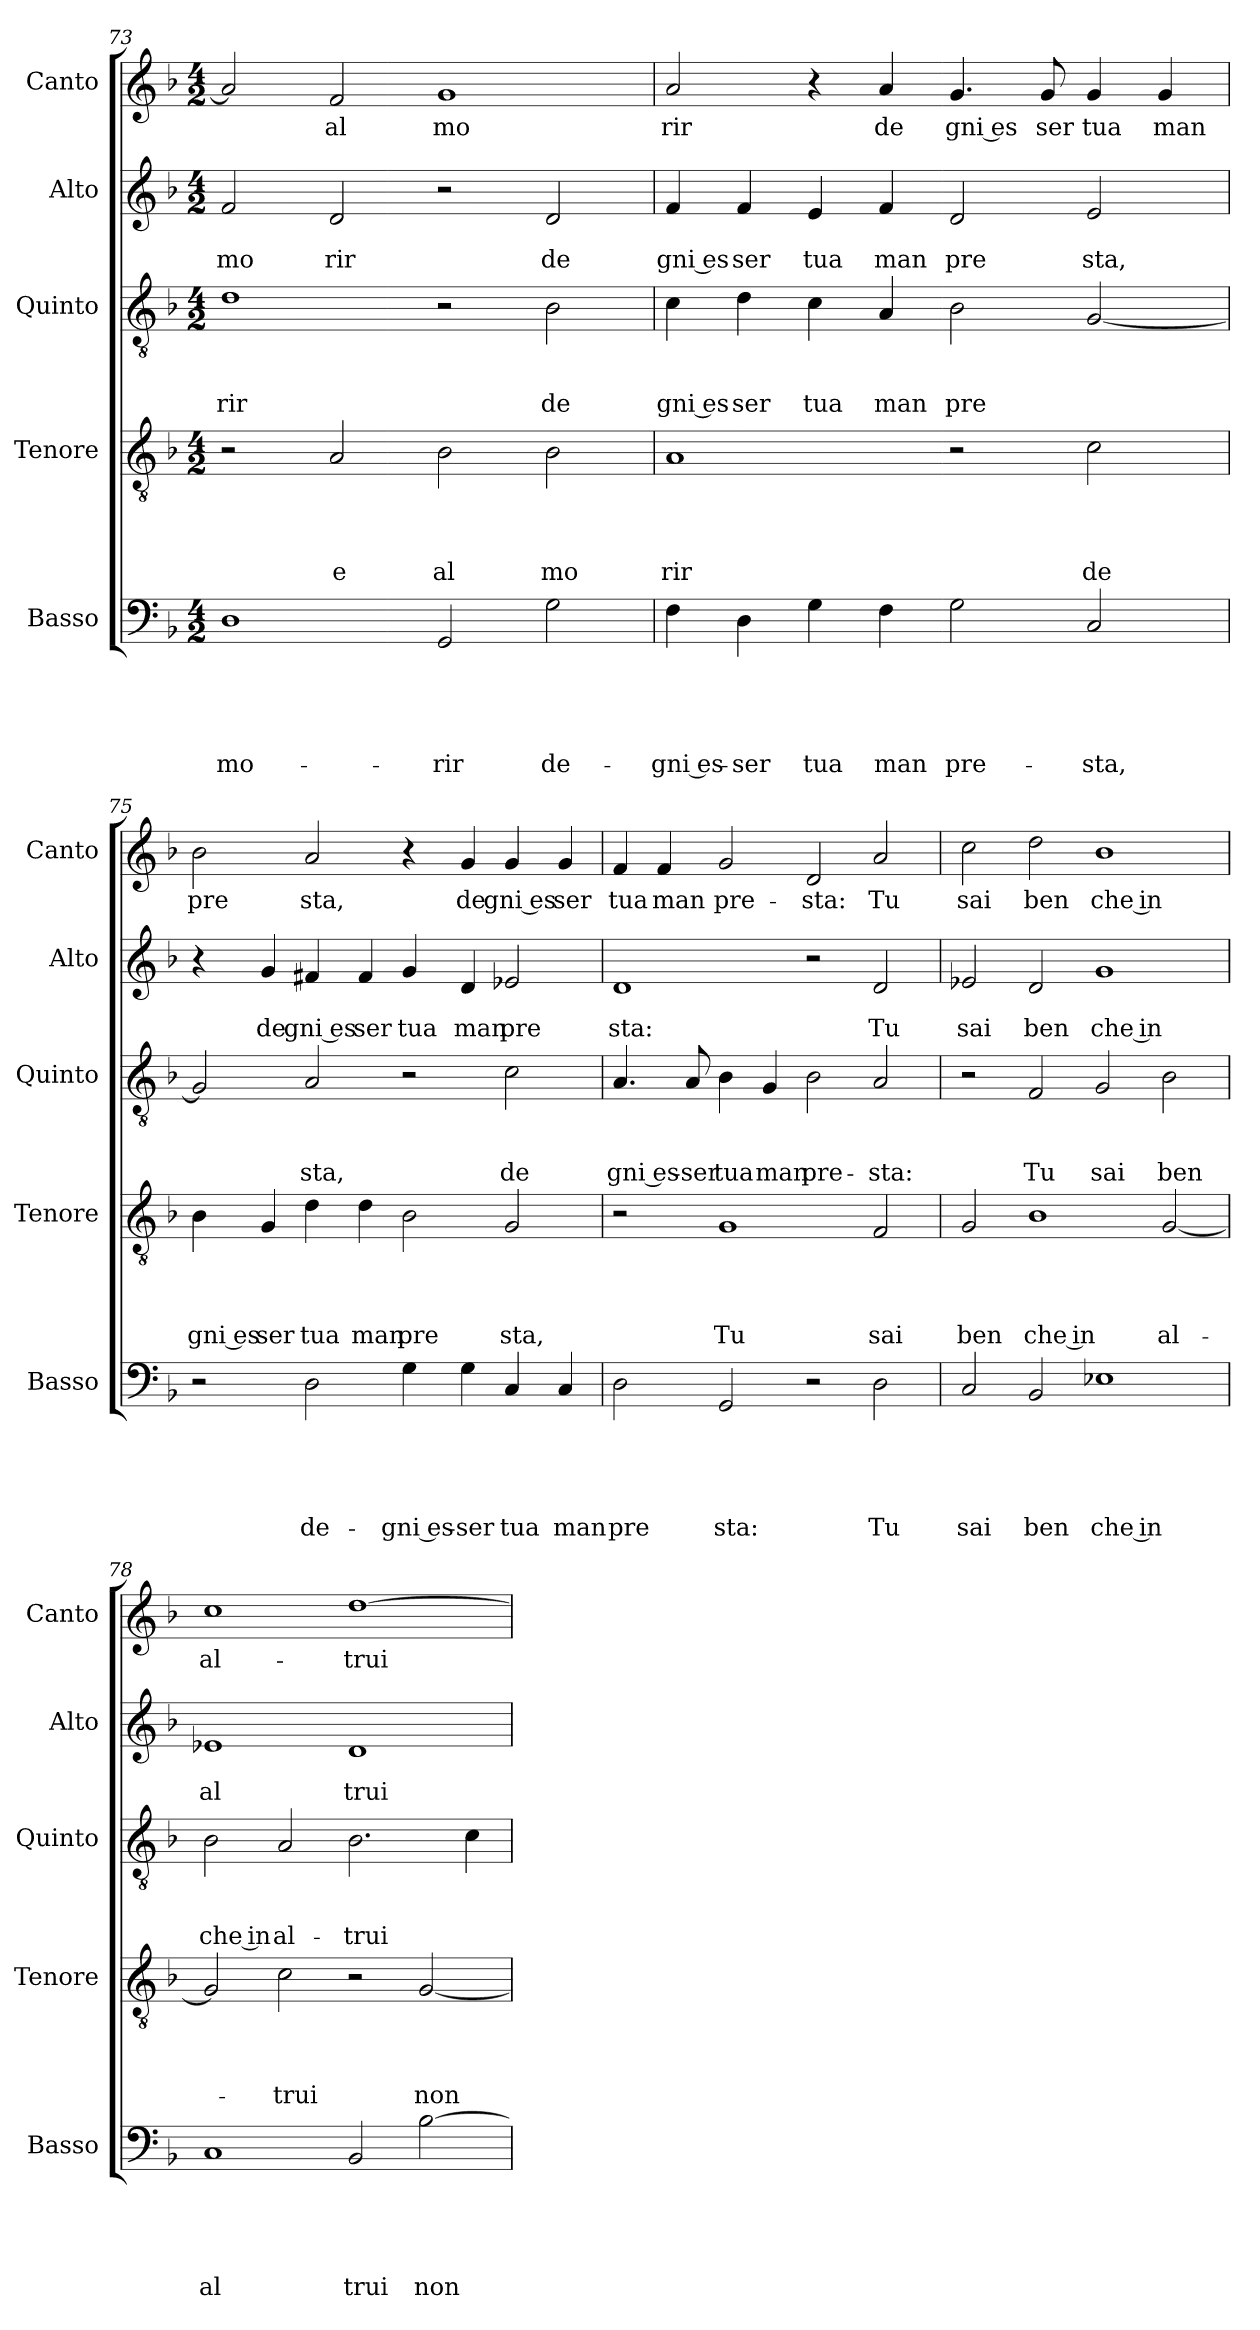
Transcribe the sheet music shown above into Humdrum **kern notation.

**kern	**text	**text	**text	**text	**text	**kern	**text	**text	**text	**text	**kern	**text	**text	**text	**kern	**text	**text	**kern	**text
*part5	*part5	*part5	*part5	*part5	*part5	*part4	*part4	*part4	*part4	*part4	*part3	*part3	*part3	*part3	*part2	*part2	*part2	*part1	*part1
*staff5	*staff5	*staff5	*staff5	*staff5	*staff5	*staff4	*staff4	*staff4	*staff4	*staff4	*staff3	*staff3	*staff3	*staff3	*staff2	*staff2	*staff2	*staff1	*staff1
*I"Basso	*	*	*	*	*	*I"Tenore	*	*	*	*	*I"Quinto	*	*	*	*I"Alto	*	*	*I"Canto	*
*I'Basso	*	*	*	*	*	*I'Tenore	*	*	*	*	*I'Quinto	*	*	*	*I'Alto	*	*	*I'Canto	*
*clefF4	*	*	*	*	*	*clefGv2	*	*	*	*	*clefGv2	*	*	*	*clefG2	*	*	*clefG2	*
*k[b-]	*	*	*	*	*	*k[b-]	*	*	*	*	*k[b-]	*	*	*	*k[b-]	*	*	*k[b-]	*
*F:	*	*	*	*	*	*F:	*	*	*	*	*F:	*	*	*	*F:	*	*	*F:	*
*M4/2	*	*	*	*	*	*M4/2	*	*	*	*	*M4/2	*	*	*	*M4/2	*	*	*M4/2	*
=73	=73	=73	=73	=73	=73	=73	=73	=73	=73	=73	=73	=73	=73	=73	=73	=73	=73	=73	=73
!	!	!	!	!	!LO:LY:b	!	!	!	!	!	!	!	!	!LO:LY:b	!	!	!LO:LY:b	!	!
1D	.	.	.	.	mo-	2r	.	.	.	.	1d	.	.	rir	2f/	.	mo	2a/]	.
!	!	!	!	!	!	!	!	!	!	!LO:LY:b	!	!	!	!	!	!	!LO:LY:b	!	!LO:LY:b
.	.	.	.	.	.	2A/	.	.	.	e	.	.	.	.	2d/	.	rir	2f/	al
!	!	!	!	!	!LO:LY:b	!	!	!	!	!LO:LY:b	!	!	!	!	!	!	!	!	!LO:LY:b
2GG/	.	.	.	.	-rir	2B-\	.	.	.	al	2r	.	.	.	2r	.	.	1g	mo
!	!	!	!	!	!LO:LY:b	!	!	!	!	!LO:LY:b	!	!	!	!LO:LY:b	!	!	!LO:LY:b	!	!
2G\	.	.	.	.	de-	2B-\	.	.	.	mo	2B-\	.	.	de	2d/	.	de	.	.
=74	=74	=74	=74	=74	=74	=74	=74	=74	=74	=74	=74	=74	=74	=74	=74	=74	=74	=74	=74
!	!	!	!	!	!LO:LY:b:rj	!	!	!	!	!LO:LY:b	!	!	!	!LO:LY:b:rj	!	!	!LO:LY:b:rj	!	!LO:LY:b
4F\	.	.	.	.	-gni es-	1A	.	.	.	rir	4c\	.	.	gni es	4f/	.	gni es	2a/	rir
!	!	!	!	!	!LO:LY:b	!	!	!	!	!	!	!	!	!LO:LY:b	!	!	!LO:LY:b	!	!
4D\	.	.	.	.	-ser	.	.	.	.	.	4d\	.	.	ser	4f/	.	ser	.	.
!	!	!	!	!	!LO:LY:b	!	!	!	!	!	!	!	!	!LO:LY:b	!	!	!LO:LY:b	!	!
4G\	.	.	.	.	tua	.	.	.	.	.	4c\	.	.	tua	4e/	.	tua	4r	.
!	!	!	!	!	!LO:LY:b	!	!	!	!	!	!	!	!	!LO:LY:b	!	!	!LO:LY:b	!	!LO:LY:b
4F\	.	.	.	.	man	.	.	.	.	.	4A/	.	.	man	4f/	.	man	4a/	de
!	!	!	!	!	!LO:LY:b	!	!	!	!	!	!	!	!	!LO:LY:b	!	!	!LO:LY:b	!	!LO:LY:b:rj
2G\	.	.	.	.	pre-	2r	.	.	.	.	2B-\	.	.	pre	2d/	.	pre	4.g/	gni es
!	!	!	!	!	!	!	!	!	!	!	!	!	!	!	!	!	!	!	!LO:LY:b
.	.	.	.	.	.	.	.	.	.	.	.	.	.	.	.	.	.	8g/	ser
!	!	!	!	!	!LO:LY:b	!	!	!	!	!LO:LY:b	!	!	!	!	!	!	!LO:LY:b	!	!LO:LY:b
2C/	.	.	.	.	-sta,	2c\	.	.	.	de	[<2G/	.	.	.	2e/	.	sta,	4g/	tua
!	!	!	!	!	!	!	!	!	!	!	!	!	!	!	!	!	!	!	!LO:LY:b
.	.	.	.	.	.	.	.	.	.	.	.	.	.	.	.	.	.	4g/	man
=75	=75	=75	=75	=75	=75	=75	=75	=75	=75	=75	=75	=75	=75	=75	=75	=75	=75	=75	=75
!	!	!	!	!	!	!	!	!	!	!LO:LY:b:rj	!	!	!	!	!	!	!	!	!LO:LY:b
2r	.	.	.	.	.	4B-\	.	.	.	gni es	2G/]	.	.	.	4r	.	.	2b-\	pre
!	!	!	!	!	!	!	!	!	!	!LO:LY:b	!	!	!	!	!	!	!LO:LY:b	!	!
.	.	.	.	.	.	4G/	.	.	.	ser	.	.	.	.	4g/	.	de	.	.
!	!	!	!	!	!LO:LY:b	!	!	!	!	!LO:LY:b	!	!	!	!LO:LY:b	!	!	!LO:LY:b:rj	!	!LO:LY:b
2D\	.	.	.	.	de-	4d\	.	.	.	tua	2A/	.	.	sta,	4f#X/	.	gni es	2a/	sta,
!	!	!	!	!	!	!	!	!	!	!LO:LY:b	!	!	!	!	!	!	!LO:LY:b	!	!
.	.	.	.	.	.	4d\	.	.	.	man	.	.	.	.	4f#/	.	ser	.	.
!	!	!	!	!	!LO:LY:b:rj	!	!	!	!	!LO:LY:b	!	!	!	!	!	!	!LO:LY:b	!	!
4G\	.	.	.	.	-gni es-	2B-\	.	.	.	pre	2r	.	.	.	4g/	.	tua	4r	.
!	!	!	!	!	!LO:LY:b	!	!	!	!	!	!	!	!	!	!	!	!LO:LY:b	!	!LO:LY:b
4G\	.	.	.	.	-ser	.	.	.	.	.	.	.	.	.	4d/	.	man	4g/	de
!	!	!	!	!	!LO:LY:b	!	!	!	!	!LO:LY:b	!	!	!	!LO:LY:b	!	!	!LO:LY:b	!	!LO:LY:b:rj
4C/	.	.	.	.	tua	2G/	.	.	.	sta,	2c\	.	.	de	2e-X/	.	pre	4g/	gni es
!	!	!	!	!	!LO:LY:b	!	!	!	!	!	!	!	!	!	!	!	!	!	!LO:LY:b
4C/	.	.	.	.	man	.	.	.	.	.	.	.	.	.	.	.	.	4g</	ser
!!LO:LB:g=z
=76	=76	=76	=76	=76	=76	=76	=76	=76	=76	=76	=76	=76	=76	=76	=76	=76	=76	=76	=76
!	!	!	!	!	!LO:LY:b	!	!	!	!	!	!	!	!	!LO:LY:b:rj	!	!	!LO:LY:b	!	!LO:LY:b
2D\	.	.	.	.	pre	2r	.	.	.	.	4.A/	.	.	gni es-	1d	.	sta:	4f/	tua
!	!	!	!	!	!	!	!	!	!	!	!	!	!	!	!	!	!	!	!LO:LY:b
.	.	.	.	.	.	.	.	.	.	.	.	.	.	.	.	.	.	4f/	man
!	!	!	!	!	!	!	!	!	!	!	!	!	!	!LO:LY:b	!	!	!	!	!
.	.	.	.	.	.	.	.	.	.	.	8A/	.	.	-ser	.	.	.	.	.
!	!	!	!	!	!LO:LY:b	!	!	!	!	!LO:LY:b	!	!	!	!LO:LY:b	!	!	!	!	!LO:LY:b
2GG/	.	.	.	.	sta:	1G	.	.	.	Tu	4B-\	.	.	tua	.	.	.	2g/	pre-
!	!	!	!	!	!	!	!	!	!	!	!	!	!	!LO:LY:b	!	!	!	!	!
.	.	.	.	.	.	.	.	.	.	.	4G/	.	.	man	.	.	.	.	.
!	!	!	!	!	!	!	!	!	!	!	!	!	!	!LO:LY:b	!	!	!	!	!LO:LY:b
2r	.	.	.	.	.	.	.	.	.	.	2B-\	.	.	pre-	2r	.	.	2d/	-sta:
!	!	!	!	!	!LO:LY:b	!	!	!	!	!LO:LY:b	!	!	!	!LO:LY:b	!	!	!LO:LY:b	!	!LO:LY:b
2D\	.	.	.	.	Tu	2F/	.	.	.	sai	2A/	.	.	-sta:	2d/	.	Tu	2a/	Tu
=77	=77	=77	=77	=77	=77	=77	=77	=77	=77	=77	=77	=77	=77	=77	=77	=77	=77	=77	=77
!	!	!	!	!	!LO:LY:b	!	!	!	!	!LO:LY:b	!	!	!	!	!	!	!LO:LY:b	!	!LO:LY:b
2C/	.	.	.	.	sai	2G/	.	.	.	ben	2r	.	.	.	2e-X/	.	sai	2cc\	sai
!	!	!	!	!	!LO:LY:b	!	!	!	!	!LO:LY:b:rj	!	!	!	!LO:LY:b	!	!	!LO:LY:b	!	!LO:LY:b
2BB-/	.	.	.	.	ben	1B-	.	.	.	che in	2F/	.	.	Tu	2d/	.	ben	2dd\	ben
!	!	!	!	!	!LO:LY:b:rj	!	!	!	!	!	!	!	!	!LO:LY:b	!	!	!LO:LY:b:rj	!	!LO:LY:b:rj
1E-X	.	.	.	.	che in	.	.	.	.	.	2G/	.	.	sai	1g	.	che in	1b-	che in
!	!	!	!	!	!	!	!	!	!	!LO:LY:b	!	!	!	!LO:LY:b	!	!	!	!	!
.	.	.	.	.	.	[<2G/	.	.	.	al-	2B-\	.	.	ben	.	.	.	.	.
=78	=78	=78	=78	=78	=78	=78	=78	=78	=78	=78	=78	=78	=78	=78	=78	=78	=78	=78	=78
!	!	!	!	!	!LO:LY:b	!	!	!	!	!	!	!	!	!LO:LY:b:rj	!	!	!LO:LY:b	!	!LO:LY:b
1C	.	.	.	.	al	2G/]	.	.	.	.	2B-\	.	.	che in	1e-X	.	al	1cc	al-
!	!	!	!	!	!	!	!	!	!	!LO:LY:b	!	!	!	!LO:LY:b	!	!	!	!	!
.	.	.	.	.	.	2c\	.	.	.	-trui	2A/	.	.	al-	.	.	.	.	.
!	!	!	!	!	!LO:LY:b	!	!	!	!	!	!	!	!	!LO:LY:b	!	!	!LO:LY:b	!	!LO:LY:b
2BB-/	.	.	.	.	trui	2r	.	.	.	.	2.B-\	.	.	-trui	1d	.	trui	[>1dd	-trui
!	!	!	!	!	!LO:LY:b	!	!	!	!	!LO:LY:b	!	!	!	!	!	!	!	!	!
[>2B-\	.	.	.	.	non	[<2G/	.	.	.	non	.	.	.	.	.	.	.	.	.
.	.	.	.	.	.	.	.	.	.	.	4c\	.	.	.	.	.	.	.	.
=	=	=	=	=	=	=	=	=	=	=	=	=	=	=	=	=	=	=	=
*-	*-	*-	*-	*-	*-	*-	*-	*-	*-	*-	*-	*-	*-	*-	*-	*-	*-	*-	*-
